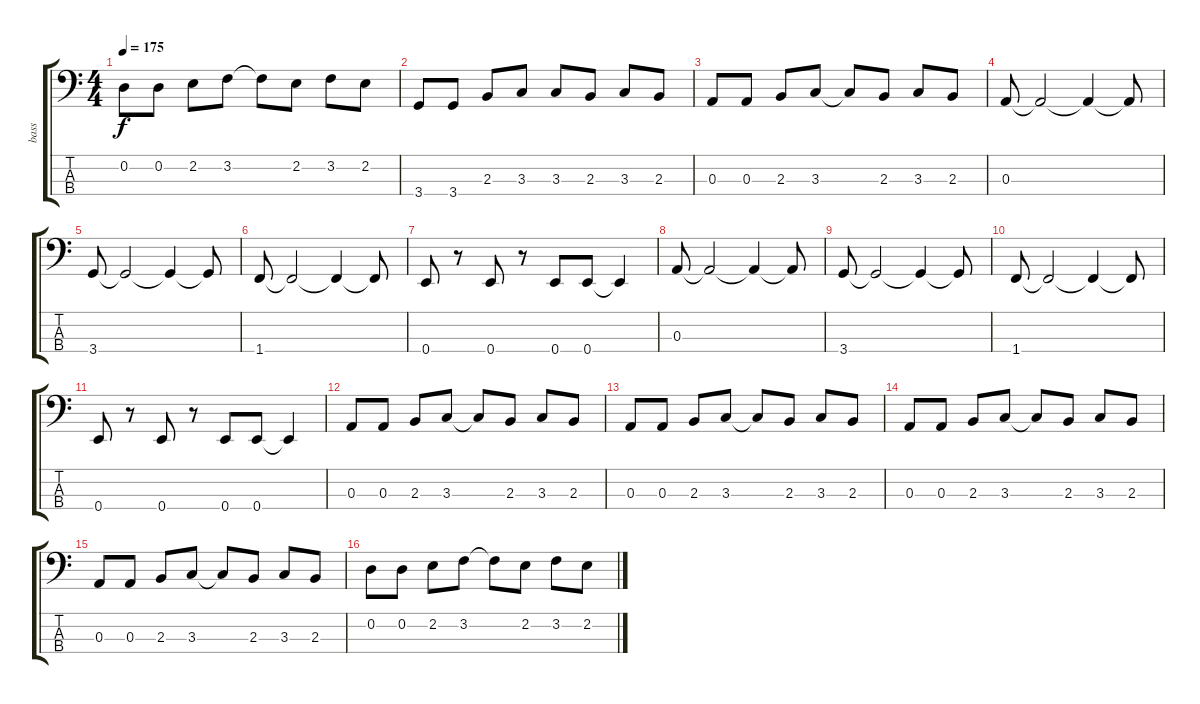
\track ("bass" "bass") {instrument electricbassfinger}
\staff {score tabs}
\tuning (G2 D2 A1 E1) {hide}
\ts (4 4)
\tempo 175
\clef f4
\ks c
0.2.8{dy f} 0.2.8 2.2.8 3.2.8 3.2{t}.8 2.2.8 3.2.8 2.2.8 |
3.4.8 3.4.8 2.3.8 3.3.8 3.3.8 2.3.8 3.3.8 2.3.8 |
0.3.8 0.3.8 2.3.8 3.3.8 3.3{t}.8 2.3.8 3.3.8 2.3.8 |
0.3.8 0.3{t}.2 0.3{t}.4 0.3{t}.8 |
3.4.8 3.4{t}.2 3.4{t}.4 3.4{t}.8 |
1.4.8 1.4{t}.2 1.4{t}.4 1.4{t}.8 |
0.4.8 r.8 0.4.8 r.8 0.4.8 0.4.8 0.4{t}.4 |
0.3.8 0.3{t}.2 0.3{t}.4 0.3{t}.8 |
3.4.8 3.4{t}.2 3.4{t}.4 3.4{t}.8 |
1.4.8 1.4{t}.2 1.4{t}.4 1.4{t}.8 |
0.4.8 r.8 0.4.8 r.8 0.4.8 0.4.8 0.4{t}.4 |
0.3.8 0.3.8 2.3.8 3.3.8 3.3{t}.8 2.3.8 3.3.8 2.3.8 |
0.3.8 0.3.8 2.3.8 3.3.8 3.3{t}.8 2.3.8 3.3.8 2.3.8 |
0.3.8 0.3.8 2.3.8 3.3.8 3.3{t}.8 2.3.8 3.3.8 2.3.8 |
0.3.8 0.3.8 2.3.8 3.3.8 3.3{t}.8 2.3.8 3.3.8 2.3.8 |
0.2.8 0.2.8 2.2.8 3.2.8 3.2{t}.8 2.2.8 3.2.8 2.2.8
